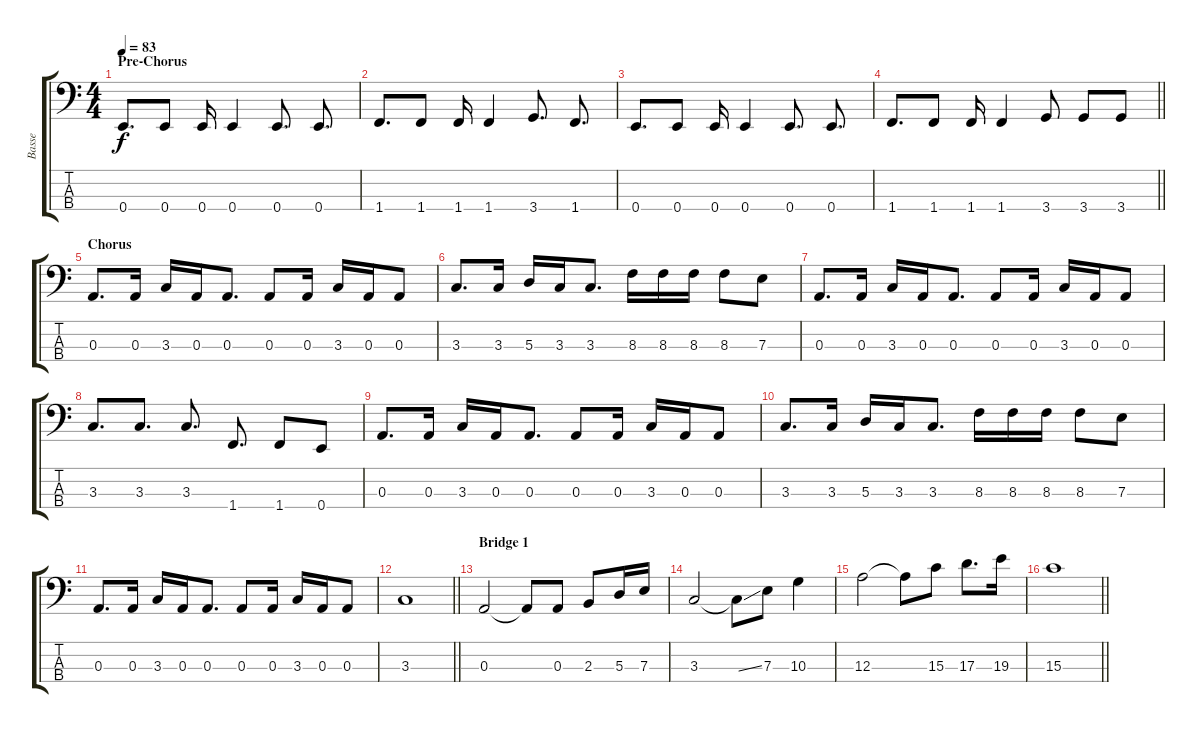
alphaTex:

\track ("Basse" "Basse") {instrument electricbassfinger}
\staff {score tabs}
\tuning (G2 D2 A1 E1) {hide}
\ts (4 4)
\section ("" "Pre-Chorus")
\tempo 83
\clef f4
\ks c
0.4.8{d dy f} 0.4.8 0.4.16 0.4.4 0.4.8{d} 0.4.8{d} |
1.4.8{d} 1.4.8 1.4.16 1.4.4 3.4.8{d} 1.4.8{d} |
0.4.8{d} 0.4.8 0.4.16 0.4.4 0.4.8{d} 0.4.8{d} |
\barLineRight lightlight
1.4.8{d} 1.4.8 1.4.16 1.4.4 3.4.8 3.4.8 3.4.8 |
\section ("" "Chorus")
0.3.8{d} 0.3.16 3.3.16 0.3.16 0.3.8{d} 0.3.8 0.3.16 3.3.16 0.3.16 0.3.8 |
3.3.8{d} 3.3.16 5.3.16 3.3.16 3.3.8{d} 8.3.16 8.3.16 8.3.16 8.3.8 7.3.8 |
0.3.8{d} 0.3.16 3.3.16 0.3.16 0.3.8{d} 0.3.8 0.3.16 3.3.16 0.3.16 0.3.8 |
3.3.8{d} 3.3.8{d} 3.3.8{d} 1.4.8{d} 1.4.8 0.4.8 |
0.3.8{d} 0.3.16 3.3.16 0.3.16 0.3.8{d} 0.3.8 0.3.16 3.3.16 0.3.16 0.3.8 |
3.3.8{d} 3.3.16 5.3.16 3.3.16 3.3.8{d} 8.3.16 8.3.16 8.3.16 8.3.8 7.3.8 |
0.3.8{d} 0.3.16 3.3.16 0.3.16 0.3.8{d} 0.3.8 0.3.16 3.3.16 0.3.16 0.3.8 |
\barLineRight lightlight
3.3.1 |
\section ("" "Bridge 1")
0.3.2 0.3{t}.8 0.3.8 2.3.8 5.3.16 7.3.16 |
3.3.2 3.3{ss t}.8 7.3.8 10.3.4 |
12.3.2 12.3{t}.8 15.3.8 17.3.8{d} 19.3.16 |
\barLineRight lightlight
15.3.1
